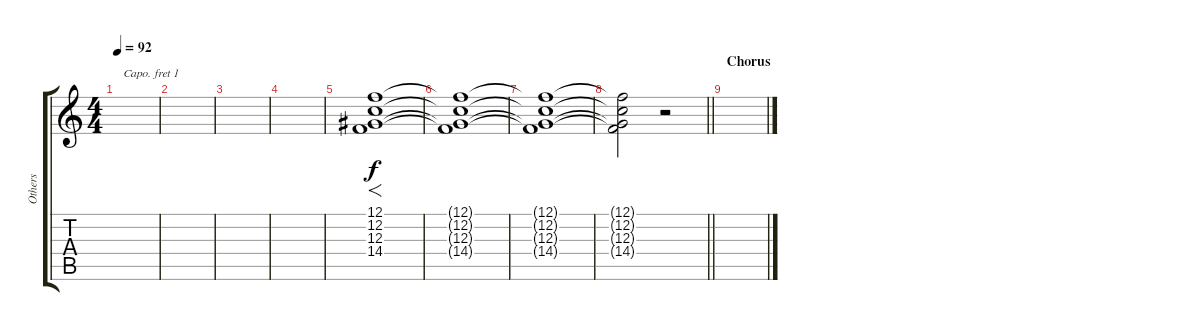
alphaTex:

\track ("Others" "Others") {instrument stringensemble1}
\staff {score tabs}
\capo 1
\tuning (E4 B3 G3 D3 A2 E2) {hide}
\ts (4 4)
\tempo 92
\clef g2
\ks c
|
|
|
|
(12.1 12.2 12.3 14.4).1{f} |
(12.1{t} 12.2{t} 12.3{t} 14.4{t}).1 |
(12.1{t} 12.2{t} 12.3{t} 14.4{t}).1 |
\barLineRight lightlight
(12.1{t} 12.2{t} 12.3{t} 14.4{t}).2 r.2 |
\section ("" "Chorus")
